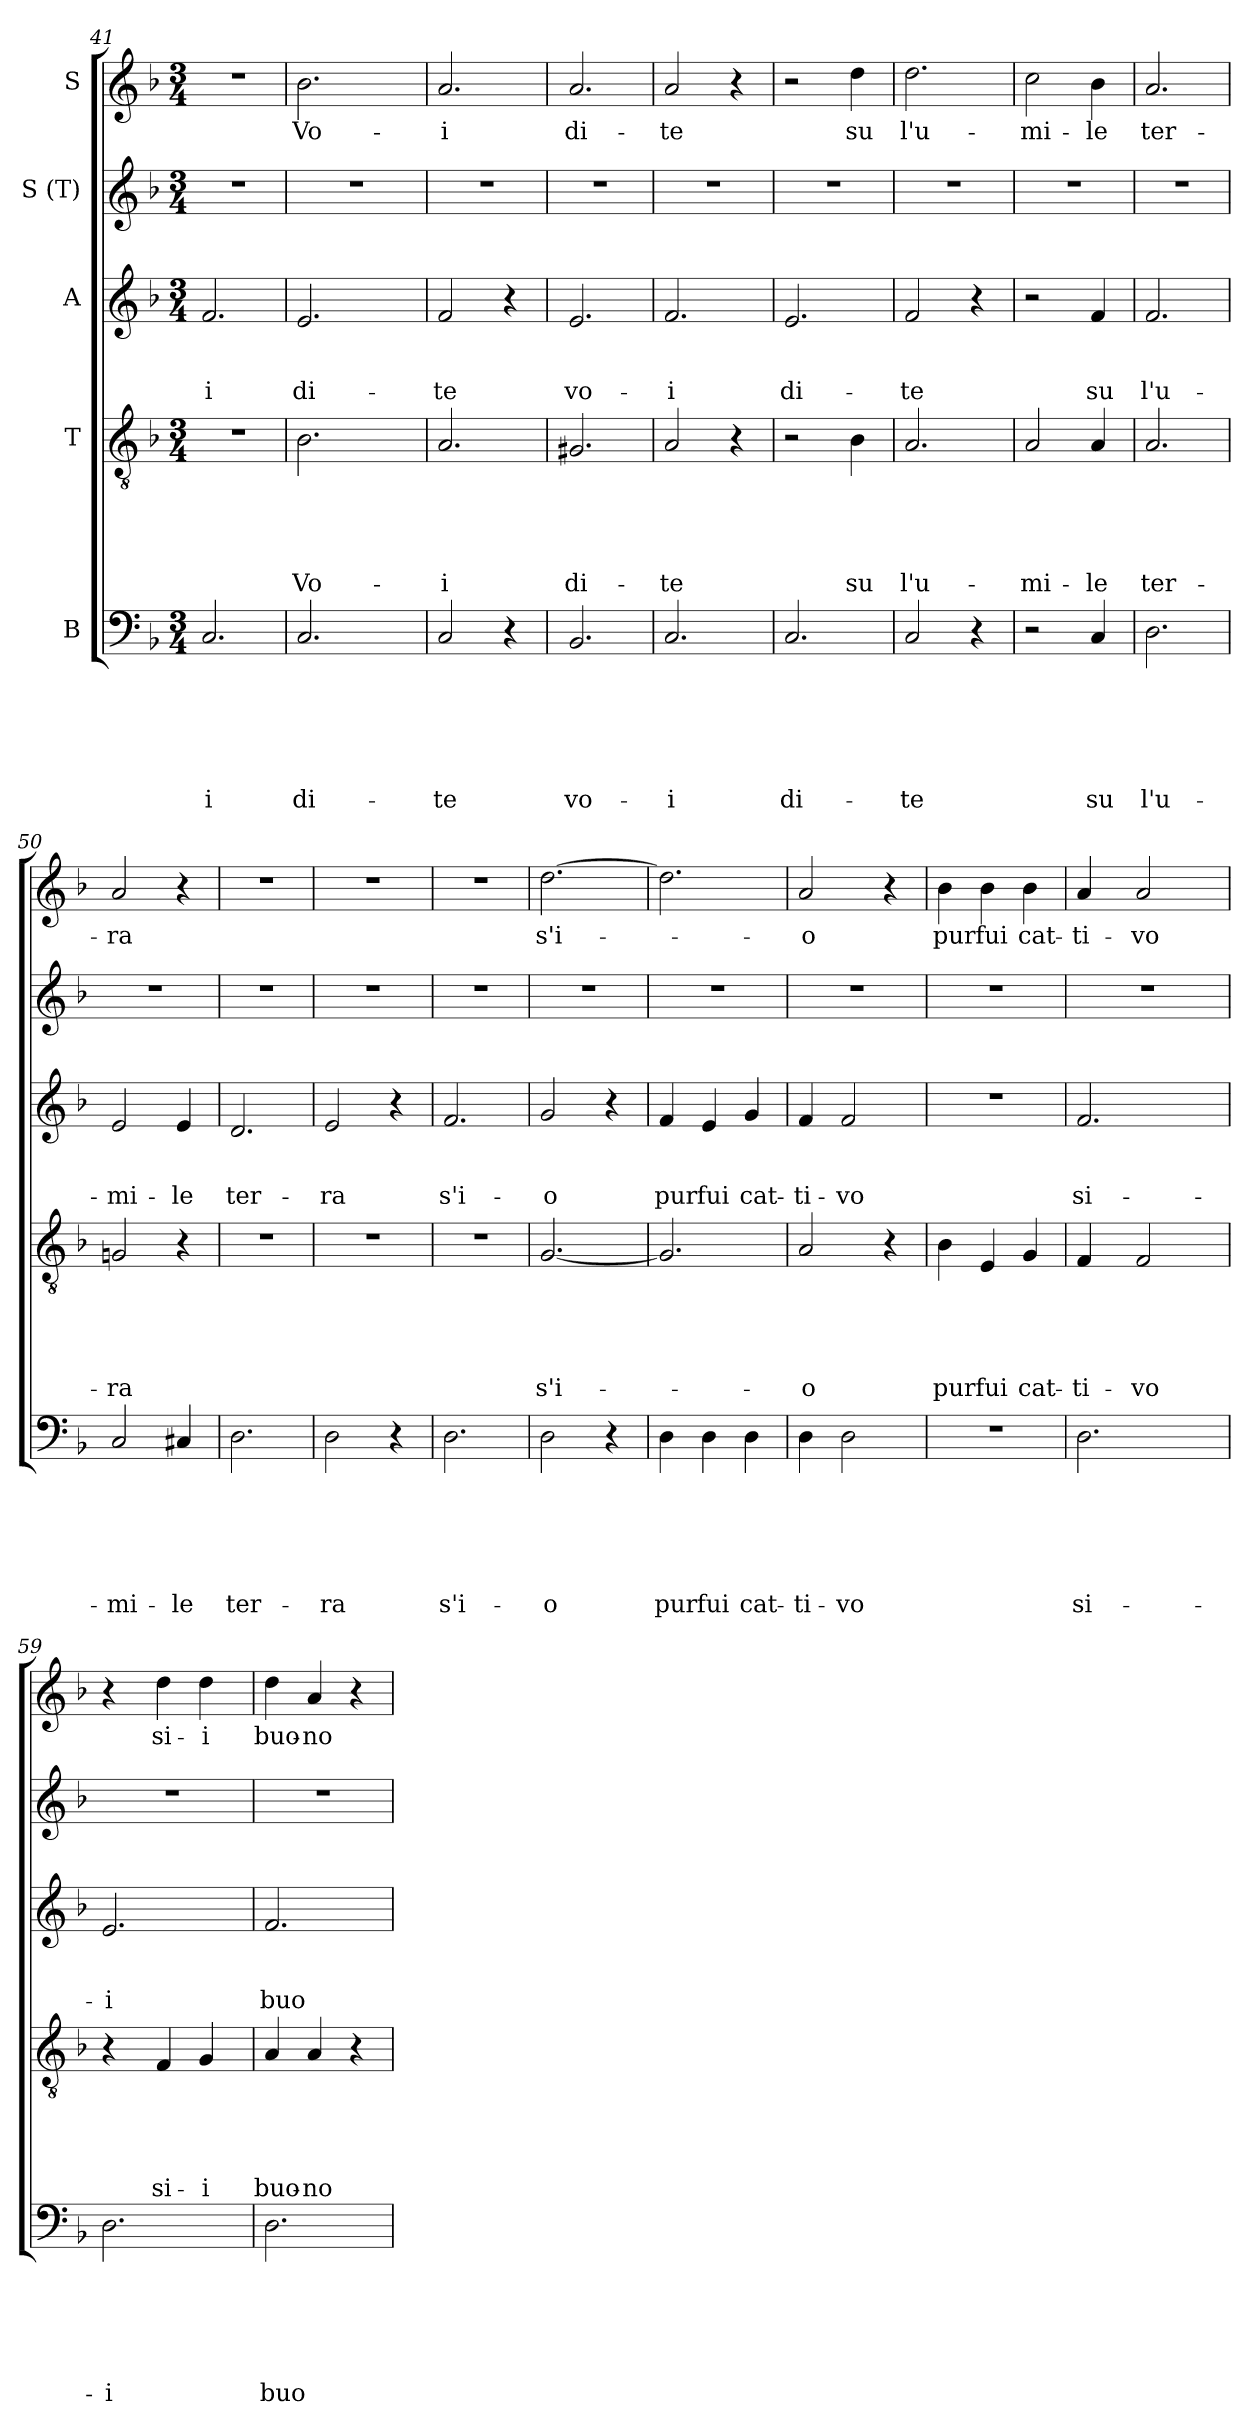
**kern	**text	**text	**text	**text	**text	**text	**kern	**text	**text	**text	**text	**text	**kern	**text	**text	**text	**kern	**kern	**text
*part5	*part5	*part5	*part5	*part5	*part5	*part5	*part4	*part4	*part4	*part4	*part4	*part4	*part3	*part3	*part3	*part3	*part2	*part1	*part1
*staff5	*staff5	*staff5	*staff5	*staff5	*staff5	*staff5	*staff4	*staff4	*staff4	*staff4	*staff4	*staff4	*staff3	*staff3	*staff3	*staff3	*staff2	*staff1	*staff1
*I"B	*	*	*	*	*	*	*I"T	*	*	*	*	*	*I"A	*	*	*	*I"S (T)	*I"S	*
*clefF4	*	*	*	*	*	*	*clefGv2	*	*	*	*	*	*clefG2	*	*	*	*clefG2	*clefG2	*
*k[b-]	*	*	*	*	*	*	*k[b-]	*	*	*	*	*	*k[b-]	*	*	*	*k[b-]	*k[b-]	*
*F:	*	*	*	*	*	*	*F:	*	*	*	*	*	*F:	*	*	*	*F:	*F:	*
*M3/4	*	*	*	*	*	*	*M3/4	*	*	*	*	*	*M3/4	*	*	*	*M3/4	*M3/4	*
=41	=41	=41	=41	=41	=41	=41	=41	=41	=41	=41	=41	=41	=41	=41	=41	=41	=41	=41	=41
!	!	!	!	!	!	!LO:LY:b:rj	!LO:N:vis=1	!	!	!	!	!	!	!	!	!LO:LY:b:rj	!	!LO:N:vis=1	!
2.C/	.	.	.	.	.	-i	2.r	.	.	.	.	.	2.f/	.	.	-i	2.r	2.r	.
=42	=42	=42	=42	=42	=42	=42	=42	=42	=42	=42	=42	=42	=42	=42	=42	=42	=42	=42	=42
!	!	!	!	!	!	!LO:LY:b	!	!	!	!	!	!LO:LY:b	!	!	!	!LO:LY:b	!	!	!LO:LY:b
*	*	*	*	*	*	*	*^	*	*	*	*	*	*	*	*	*	*	*^	*
2.C/	.	.	.	.	.	di-	2.B-\	16.ryy	.	.	.	.	Vo-	2.e/	.	.	di-	2.r	2.b-\	16.ryy	Vo-
.	.	.	.	.	.	.	.	2ryy	.	.	.	.	.	.	.	.	.	.	.	2ryy	.
.	.	.	.	.	.	.	.	8ryy	.	.	.	.	.	.	.	.	.	.	.	8ryy	.
.	.	.	.	.	.	.	.	32ryy	.	.	.	.	.	.	.	.	.	.	.	32ryy	.
=43	=43	=43	=43	=43	=43	=43	=43	=43	=43	=43	=43	=43	=43	=43	=43	=43	=43	=43	=43	=43	=43
!	!	!	!	!	!	!LO:LY:b	!	!	!	!	!	!	!LO:LY:b:rj	!	!	!	!LO:LY:b	!	!	!	!LO:LY:b:rj
*	*	*	*	*	*	*	*v	*v	*	*	*	*	*	*	*	*	*	*	*v	*v	*
2C/	.	.	.	.	.	-te	2.A/	.	.	.	.	-i	2f/	.	.	-te	2.r	2.a/	-i
4r	.	.	.	.	.	.	.	.	.	.	.	.	4r	.	.	.	.	.	.
=44	=44	=44	=44	=44	=44	=44	=44	=44	=44	=44	=44	=44	=44	=44	=44	=44	=44	=44	=44
!	!	!	!	!	!	!LO:LY:b	!	!	!	!	!	!LO:LY:b	!	!	!	!LO:LY:b	!	!	!LO:LY:b
2.BB-/	.	.	.	.	.	vo-	2.G#X/	.	.	.	.	di-	2.e/	.	.	vo-	2.r	2.a/	di-
=45	=45	=45	=45	=45	=45	=45	=45	=45	=45	=45	=45	=45	=45	=45	=45	=45	=45	=45	=45
!	!	!	!	!	!	!LO:LY:b:rj	!	!	!	!	!	!LO:LY:b	!	!	!	!LO:LY:b:rj	!	!	!LO:LY:b
2.C/	.	.	.	.	.	-i	2A/	.	.	.	.	-te	2.f/	.	.	-i	2.r	2a/	-te
.	.	.	.	.	.	.	4r	.	.	.	.	.	.	.	.	.	.	4r	.
=46	=46	=46	=46	=46	=46	=46	=46	=46	=46	=46	=46	=46	=46	=46	=46	=46	=46	=46	=46
!	!	!	!	!	!	!LO:LY:b	!	!	!	!	!	!	!	!	!	!LO:LY:b	!	!	!
2.C/	.	.	.	.	.	di-	2r	.	.	.	.	.	2.e/	.	.	di-	2.r	2r	.
!	!	!	!	!	!	!	!	!	!	!	!	!LO:LY:b	!	!	!	!	!	!	!LO:LY:b
.	.	.	.	.	.	.	4B-\	.	.	.	.	su	.	.	.	.	.	4dd\	su
=47	=47	=47	=47	=47	=47	=47	=47	=47	=47	=47	=47	=47	=47	=47	=47	=47	=47	=47	=47
!	!	!	!	!	!	!LO:LY:b	!	!	!	!	!	!LO:LY:b	!	!	!	!LO:LY:b	!	!	!LO:LY:b
2C/	.	.	.	.	.	-te	2.A/	.	.	.	.	l'u-	2f/	.	.	-te	2.r	2.dd\	l'u-
4r	.	.	.	.	.	.	.	.	.	.	.	.	4r	.	.	.	.	.	.
=48	=48	=48	=48	=48	=48	=48	=48	=48	=48	=48	=48	=48	=48	=48	=48	=48	=48	=48	=48
!	!	!	!	!	!	!	!	!	!	!	!	!LO:LY:b	!	!	!	!	!	!	!LO:LY:b
2r	.	.	.	.	.	.	2A/	.	.	.	.	-mi-	2r	.	.	.	2.r	2cc\	-mi-
!	!	!	!	!	!	!LO:LY:b	!	!	!	!	!	!LO:LY:b	!	!	!	!LO:LY:b	!	!	!LO:LY:b
4C/	.	.	.	.	.	su	4A/	.	.	.	.	-le	4f/	.	.	su	.	4b-\	-le
=49	=49	=49	=49	=49	=49	=49	=49	=49	=49	=49	=49	=49	=49	=49	=49	=49	=49	=49	=49
!	!	!	!	!	!	!LO:LY:b	!	!	!	!	!	!LO:LY:b	!	!	!	!LO:LY:b	!	!	!LO:LY:b
2.D\	.	.	.	.	.	l'u-	2.A/	.	.	.	.	ter-	2.f/	.	.	l'u-	2.r	2.a/	ter-
=50	=50	=50	=50	=50	=50	=50	=50	=50	=50	=50	=50	=50	=50	=50	=50	=50	=50	=50	=50
!	!	!	!	!	!	!LO:LY:b	!	!	!	!	!	!LO:LY:b	!	!	!	!LO:LY:b	!	!	!LO:LY:b
2C/	.	.	.	.	.	-mi-	2Gn/	.	.	.	.	-ra	2e/	.	.	-mi-	2.r	2a/	-ra
!	!	!	!	!	!	!LO:LY:b	!	!	!	!	!	!	!	!	!	!LO:LY:b	!	!	!
4C#X/	.	.	.	.	.	-le	4r	.	.	.	.	.	4e/	.	.	-le	.	4r	.
=51	=51	=51	=51	=51	=51	=51	=51	=51	=51	=51	=51	=51	=51	=51	=51	=51	=51	=51	=51
!	!	!	!	!	!	!LO:LY:b	!LO:N:vis=1	!	!	!	!	!	!	!	!	!LO:LY:b	!	!LO:N:vis=1	!
2.D\	.	.	.	.	.	ter-	2.r	.	.	.	.	.	2.d/	.	.	ter-	2.r	2.r	.
=52	=52	=52	=52	=52	=52	=52	=52	=52	=52	=52	=52	=52	=52	=52	=52	=52	=52	=52	=52
!	!	!	!	!	!	!LO:LY:b	!LO:N:vis=1	!	!	!	!	!	!	!	!	!LO:LY:b	!	!LO:N:vis=1	!
2D\	.	.	.	.	.	-ra	2.r	.	.	.	.	.	2e/	.	.	-ra	2.r	2.r	.
4r	.	.	.	.	.	.	.	.	.	.	.	.	4r	.	.	.	.	.	.
=53	=53	=53	=53	=53	=53	=53	=53	=53	=53	=53	=53	=53	=53	=53	=53	=53	=53	=53	=53
!	!	!	!	!	!	!LO:LY:b	!LO:N:vis=1	!	!	!	!	!	!	!	!	!LO:LY:b	!	!LO:N:vis=1	!
2.D\	.	.	.	.	.	s'i-	2.r	.	.	.	.	.	2.f/	.	.	s'i-	2.r	2.r	.
!!LO:LB:g=z
=54	=54	=54	=54	=54	=54	=54	=54	=54	=54	=54	=54	=54	=54	=54	=54	=54	=54	=54	=54
!	!	!	!	!	!	!LO:LY:b	!	!	!	!	!	!LO:LY:b	!	!	!	!LO:LY:b	!	!	!LO:LY:b
2D\	.	.	.	.	.	-o	[<2.G/	.	.	.	.	s'i-	2g/	.	.	-o	2.r	[>2.dd\	s'i-
4r	.	.	.	.	.	.	.	.	.	.	.	.	4r	.	.	.	.	.	.
=55	=55	=55	=55	=55	=55	=55	=55	=55	=55	=55	=55	=55	=55	=55	=55	=55	=55	=55	=55
!	!	!	!	!	!	!LO:LY:b	!	!	!	!	!	!	!	!	!	!LO:LY:b	!	!	!
4D\	.	.	.	.	.	pur	2.G/]	.	.	.	.	.	4f/	.	.	pur	2.r	2.dd\]	.
!	!	!	!	!	!	!LO:LY:b	!	!	!	!	!	!	!	!	!	!LO:LY:b	!	!	!
4D\	.	.	.	.	.	fui	.	.	.	.	.	.	4e/	.	.	fui	.	.	.
!	!	!	!	!	!	!LO:LY:b	!	!	!	!	!	!	!	!	!	!LO:LY:b	!	!	!
4D\	.	.	.	.	.	cat-	.	.	.	.	.	.	4g/	.	.	cat-	.	.	.
=56	=56	=56	=56	=56	=56	=56	=56	=56	=56	=56	=56	=56	=56	=56	=56	=56	=56	=56	=56
!	!	!	!	!	!	!LO:LY:b	!	!	!	!	!	!LO:LY:b	!	!	!	!LO:LY:b	!	!	!LO:LY:b
4D\	.	.	.	.	.	-ti-	2A/	.	.	.	.	-o	4f/	.	.	-ti-	2.r	2a/	-o
!	!	!	!	!	!	!LO:LY:b	!	!	!	!	!	!	!	!	!	!LO:LY:b	!	!	!
2D\	.	.	.	.	.	-vo	.	.	.	.	.	.	2f/	.	.	-vo	.	.	.
.	.	.	.	.	.	.	4r	.	.	.	.	.	.	.	.	.	.	4r	.
=57	=57	=57	=57	=57	=57	=57	=57	=57	=57	=57	=57	=57	=57	=57	=57	=57	=57	=57	=57
!LO:N:vis=1	!	!	!	!	!	!	!	!	!	!	!	!LO:LY:b	!LO:N:vis=1	!	!	!	!	!	!LO:LY:b
2.r	.	.	.	.	.	.	4B-\	.	.	.	.	pur	2.r	.	.	.	2.r	4b-\	pur
!	!	!	!	!	!	!	!	!	!	!	!	!LO:LY:b	!	!	!	!	!	!	!LO:LY:b
.	.	.	.	.	.	.	4E/	.	.	.	.	fui	.	.	.	.	.	4b-\	fui
!	!	!	!	!	!	!	!	!	!	!	!	!LO:LY:b	!	!	!	!	!	!	!LO:LY:b
.	.	.	.	.	.	.	4G/	.	.	.	.	cat-	.	.	.	.	.	4b-\	cat-
=58	=58	=58	=58	=58	=58	=58	=58	=58	=58	=58	=58	=58	=58	=58	=58	=58	=58	=58	=58
!	!	!	!	!	!	!LO:LY:b	!	!	!	!	!	!LO:LY:b	!	!	!	!LO:LY:b	!	!	!LO:LY:b
*^	*	*	*	*	*	*	*	*	*	*	*	*	*^	*	*	*	*	*	*
2.D\	32ryy	.	.	.	.	.	si-	4F/	.	.	.	.	-ti-	2.f/	16ryy	.	.	si-	2.r	4a/	-ti-
.	2ryy	.	.	.	.	.	.	.	.	.	.	.	.	.	.	.	.	.	.	.	.
.	.	.	.	.	.	.	.	.	.	.	.	.	.	.	2ryy	.	.	.	.	.	.
!	!	!	!	!	!	!	!	!	!	!	!	!	!LO:LY:b	!	!	!	!	!	!	!	!LO:LY:b
.	.	.	.	.	.	.	.	2F/	.	.	.	.	-vo	.	.	.	.	.	.	2a/	-vo
.	8..ryy	.	.	.	.	.	.	.	.	.	.	.	.	.	.	.	.	.	.	.	.
.	.	.	.	.	.	.	.	.	.	.	.	.	.	.	8.ryy	.	.	.	.	.	.
=59	=59	=59	=59	=59	=59	=59	=59	=59	=59	=59	=59	=59	=59	=59	=59	=59	=59	=59	=59	=59	=59
!	!	!	!	!	!	!	!LO:LY:b:rj	!	!	!	!	!	!	!	!	!	!	!LO:LY:b:rj	!	!	!
*v	*v	*	*	*	*	*	*	*^	*	*	*	*	*	*v	*v	*	*	*	*	*^	*
2.D\	.	.	.	.	.	-i	4r	8.ryy	.	.	.	.	.	2.e/	.	.	-i	2.r	4r	8.ryy	.
.	.	.	.	.	.	.	.	2ryy	.	.	.	.	.	.	.	.	.	.	.	2ryy	.
!	!	!	!	!	!	!	!	!	!	!	!	!	!LO:LY:b:rj	!	!	!	!	!	!	!	!LO:LY:b:rj
.	.	.	.	.	.	.	4F/	.	.	.	.	.	si-	.	.	.	.	.	4dd\	.	si-
!	!	!	!	!	!	!	!	!	!	!	!	!	!LO:LY:b:rj	!	!	!	!	!	!	!	!LO:LY:b:rj
.	.	.	.	.	.	.	4G/	.	.	.	.	.	-i	.	.	.	.	.	4dd\	.	-i
.	.	.	.	.	.	.	.	16ryy	.	.	.	.	.	.	.	.	.	.	.	16ryy	.
=60	=60	=60	=60	=60	=60	=60	=60	=60	=60	=60	=60	=60	=60	=60	=60	=60	=60	=60	=60	=60	=60
!	!	!	!	!	!	!LO:LY:b	!	!	!	!	!	!	!LO:LY:b	!	!	!	!LO:LY:b	!	!	!	!LO:LY:b
*	*	*	*	*	*	*	*v	*v	*	*	*	*	*	*	*	*	*	*	*v	*v	*
2.D\	.	.	.	.	.	buo-	4A/	.	.	.	.	buo-	2.f/	.	.	buo-	2.r	4dd\	buo-
!	!	!	!	!	!	!	!	!	!	!	!	!LO:LY:b	!	!	!	!	!	!	!LO:LY:b
.	.	.	.	.	.	.	4A/	.	.	.	.	-no	.	.	.	.	.	4a/	-no
.	.	.	.	.	.	.	4r	.	.	.	.	.	.	.	.	.	.	4r	.
=	=	=	=	=	=	=	=	=	=	=	=	=	=	=	=	=	=	=	=
*-	*-	*-	*-	*-	*-	*-	*-	*-	*-	*-	*-	*-	*-	*-	*-	*-	*-	*-	*-
